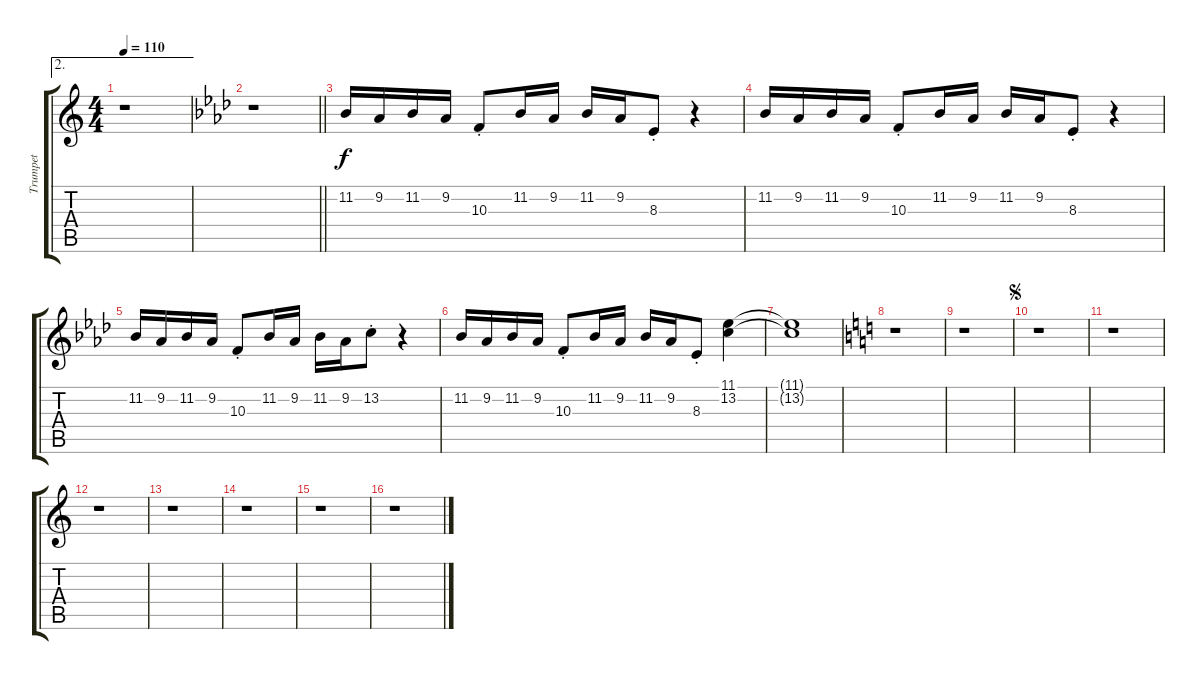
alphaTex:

\track ("Trumpet" "Trumpet") {instrument trumpet}
\staff {score tabs}
\tuning (E4 B3 G3 D3 A2 E2) {hide}
\ae 2
\ts (4 4)
\tempo 110
\clef g2
\ks c
r.1{dy f} |
\barLineRight lightlight
\ks ab
r.1 |
11.2.16 9.2.16 11.2.16 9.2.16 10.3{st}.8 11.2.16 9.2.16 11.2.16 9.2.16 8.3{st}.8 r.4 |
11.2.16 9.2.16 11.2.16 9.2.16 10.3{st}.8 11.2.16 9.2.16 11.2.16 9.2.16 8.3{st}.8 r.4 |
11.2.16 9.2.16 11.2.16 9.2.16 10.3{st}.8 11.2.16 9.2.16 11.2.16 9.2.16 13.2{st}.8 r.4 |
11.2.16 9.2.16 11.2.16 9.2.16 10.3{st}.8 11.2.16 9.2.16 11.2.16 9.2.16 8.3{st}.8 (11.1 13.2).4 |
(11.1{t} 13.2{t}).1 |
\ks c
r.1 |
r.1 |
\jump segno
r.1 |
r.1 |
r.1 |
r.1 |
r.1 |
r.1 |
r.1
